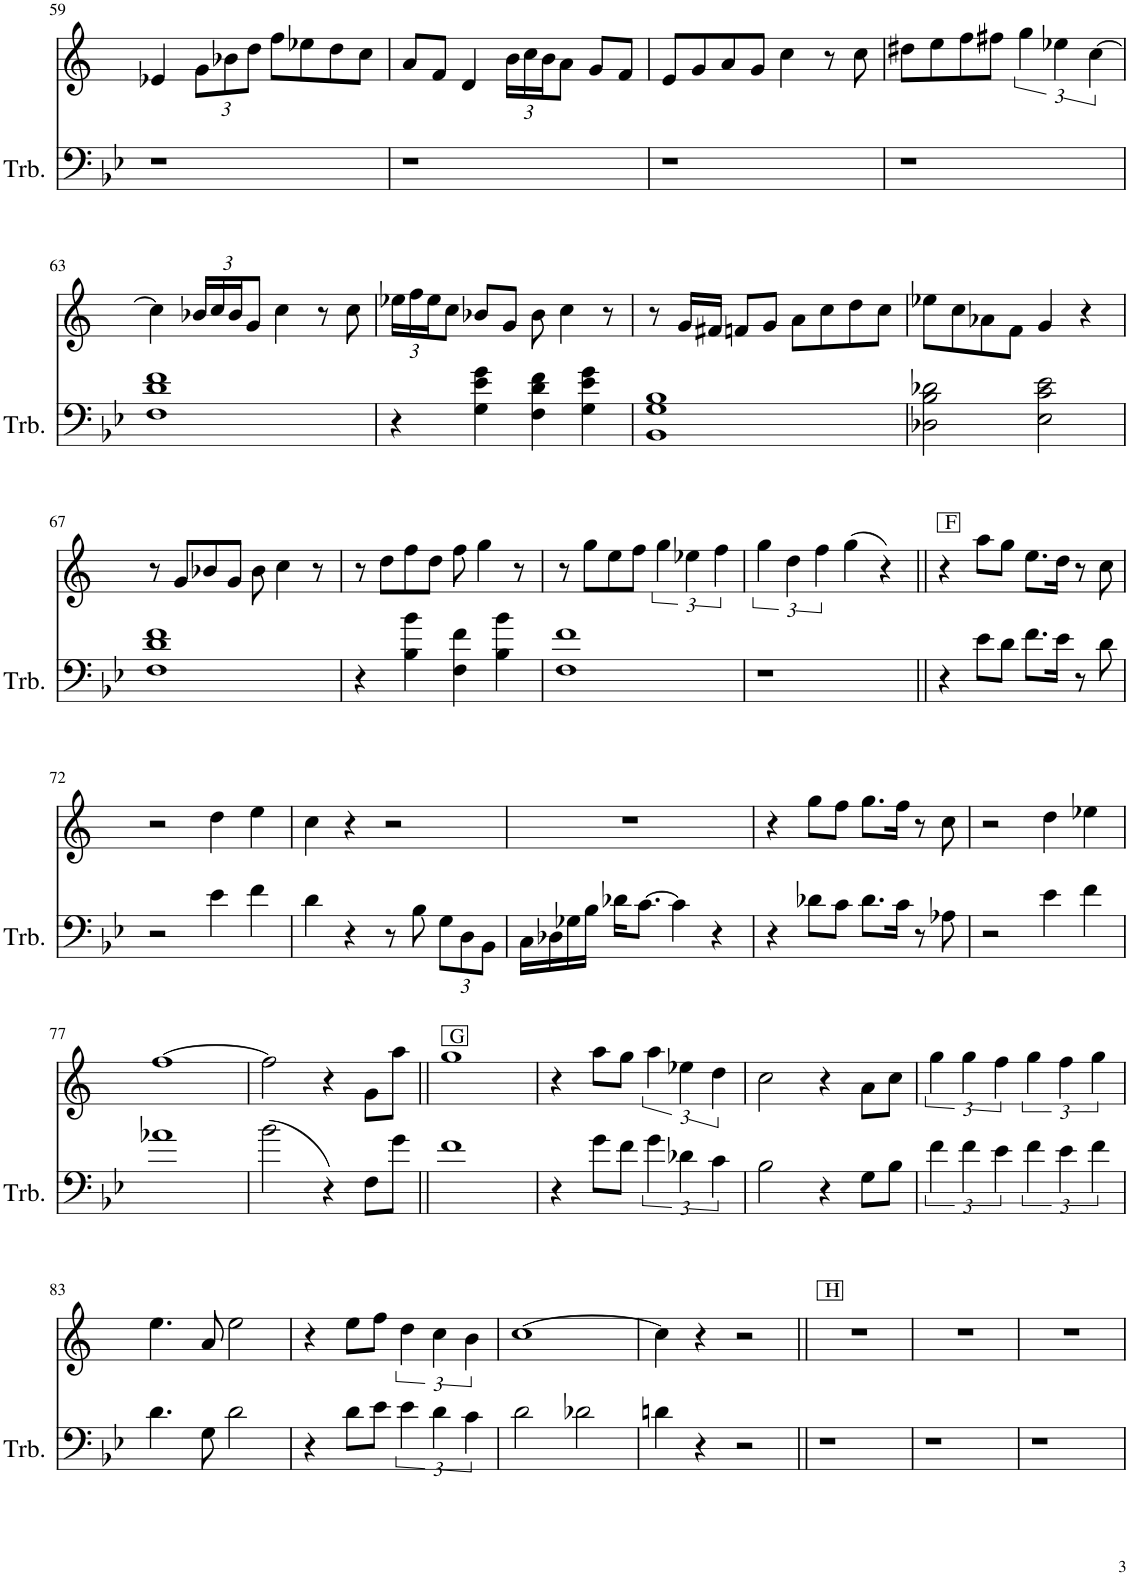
**kern	**kern
*part2	*part1
*staff2	*staff1
*I"Trombone	*I"Tp. (in BaccidentalFlat)
*I'Trb.	*I'Tpt
!!LO:PB:g=z
*clefF4	*clefG2
*	*Trd1c2
*k[b-e-]	*k[]
*M4/4	*M4/4
*met(c)	*met(c)
=59	=59
1r	4e-X/
*	*Xbrackettup
.	12g\L
.	12b-X\
.	12dd\J
.	8ff\L
.	8ee-X\
.	8dd\
.	8cc\J
=60	=60
1r	8a/L
.	8f/J
.	4d/
.	24b\LL
.	24cc\
.	24b\J
.	8a\J
.	8g/L
.	8f/J
=61	=61
1r	8e/L
.	8g/
.	8a/
.	8g/J
.	4cc\
.	8r
.	8cc\
=62	=62
1r	8dd#X\L
.	8ee\
.	8ff\
.	8ff#X\J
*	*brackettup
.	6gg\
.	6ee-X\
.	[6cc\
!!LO:LB:g=z
=63	=63
1F 1d 1f	4cc\]
*	*Xbrackettup
.	24b-X/LL
.	24cc/
.	24b-/J
.	8g/J
.	4cc\
.	8r
.	8cc\
=64	=64
4r	24ee-X\LL
.	24ff\
.	24ee-\J
.	8cc\J
4G\ 4e-\ 4g\	8b-X/L
.	8g/J
4F\ 4d\ 4f\	8b-\
.	4cc\
4G\ 4e-\ 4g\	.
.	8r
=65	=65
1BB- 1G 1B-	8r
.	16g/LL
.	16f#X/JJ
.	8fn/L
.	8g/J
.	8a\L
.	8cc\
.	8dd\
.	8cc\J
=66	=66
2D-X\ 2B-\ 2d-X\	8ee-X\L
.	8cc\
.	8a-X\
.	8f\J
2E-\ 2c\ 2e-\	4g/
.	4r
!!LO:LB:g=z
=67	=67
1F 1d 1f	8r
.	8g/L
.	8b-X/
.	8g/J
.	8b-\
.	4cc\
.	8r
=68	=68
4r	8r
.	8dd\L
4B-\ 4b-\	8ff\
.	8dd\J
4F\ 4f\	8ff\
.	4gg\
4B-\ 4b-\	.
.	8r
=69	=69
1F 1f	8r
.	8gg\L
.	8ee\
.	8ff\J
*	*brackettup
.	6gg\
.	6ee-X\
.	6ff\
=70	=70
1r	6gg\
.	6dd\
.	6ff\
.	(4gg\
.	4r)
=71||	=71||
!	!LO:TX:a:t=F
4r	4r
8e-\L	8aa\L
8d\J	8gg\J
8.f\L	8.ee\L
16e-\Jk	16dd\Jk
8r	8r
8d\	8cc\
!!LO:LB:g=z
=72	=72
2r	2r
4e-\	4dd\
4f\	4ee\
=73	=73
4d\	4cc\
4r	4r
8r	2r
8B-\	.
*Xbrackettup	*
12G\L	.
12D\	.
12BB-\J	.
=74	=74
16C\LL	1r
16D-X\	.
16G-X\	.
16B-\JJ	.
16d-X\KL	.
[8.c\J	.
4c\]	.
4r	.
=75	=75
4r	4r
8d-X\L	8gg\L
8c\J	8ff\J
8.d-\L	8.gg\L
16c\Jk	16ff\Jk
8r	8r
8A-X\	8cc\
=76	=76
2r	2r
4e-\	4dd\
4f\	4ee-X\
!!LO:LB:g=z
=77	=77
1a-X	[1ff
=78	=78
(2b-\	2ff\]
4r)	4r
8F\L	8g\L
8g\J	8aa\J
=79||	=79||
!	!LO:TX:a:t=G
1f	1gg
=80	=80
4r	4r
8g\L	8aa\L
8f\J	8gg\J
*brackettup	*
6g\	6aa\
6d-X\	6ee-X\
6c\	6dd\
=81	=81
2B-\	2cc\
4r	4r
8G\L	8a\L
8B-\J	8cc\J
=82	=82
6f\	6gg\
6f\	6gg\
6e-\	6ff\
6f\	6gg\
6e-\	6ff\
6f\	6gg\
!!LO:LB:g=z
=83	=83
4.d\	4.ee\
8G\	8a/
2d\	2ee\
=84	=84
4r	4r
8d\L	8ee\L
8e-\J	8ff\J
6e-\	6dd\
6d\	6cc\
6c\	6b\
=85	=85
2d\	[1cc
2d-X\	.
=86	=86
4dn\	4cc\]
4r	4r
2r	2r
=87||	=87||
!	!LO:TX:a:t=H
1r	1r
=88	=88
1r	1r
=89	=89
1r	1r
=	=
*-	*-
